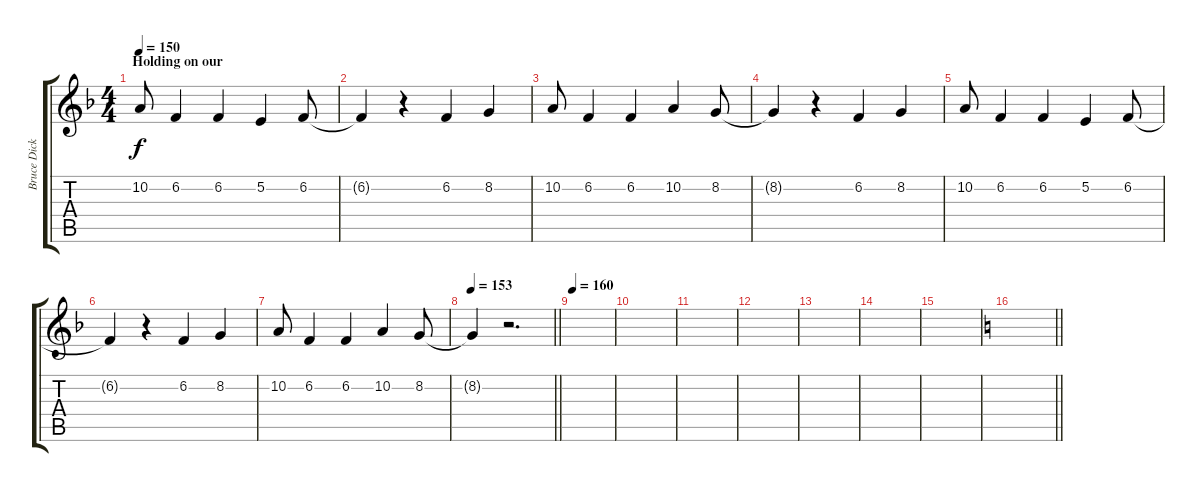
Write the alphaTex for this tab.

\track ("Bruce Dickinson" "Bruce Dick") {instrument cello}
\staff {score tabs}
\tuning (E4 B3 G3 D3 A2 E2) {hide}
\ts (4 4)
\section ("" "Holding on our")
\tempo 150
\clef g2
\ks f
10.2.8{dy f} 6.2.4 6.2.4 5.2.4 6.2.8 |
6.2{t}.4 r.4 6.2.4 8.2.4 |
10.2.8 6.2.4 6.2.4 10.2.4 8.2.8 |
8.2{t}.4 r.4 6.2.4 8.2.4 |
10.2.8 6.2.4 6.2.4 5.2.4 6.2.8 |
6.2{t}.4 r.4 6.2.4 8.2.4 |
10.2.8 6.2.4 6.2.4 10.2.4 8.2.8 |
\tempo 153
\barLineRight lightlight
8.2{t}.4 r.2{d} |
\tempo 160
|
|
|
|
|
|
|
\barLineRight lightlight
\ks c
